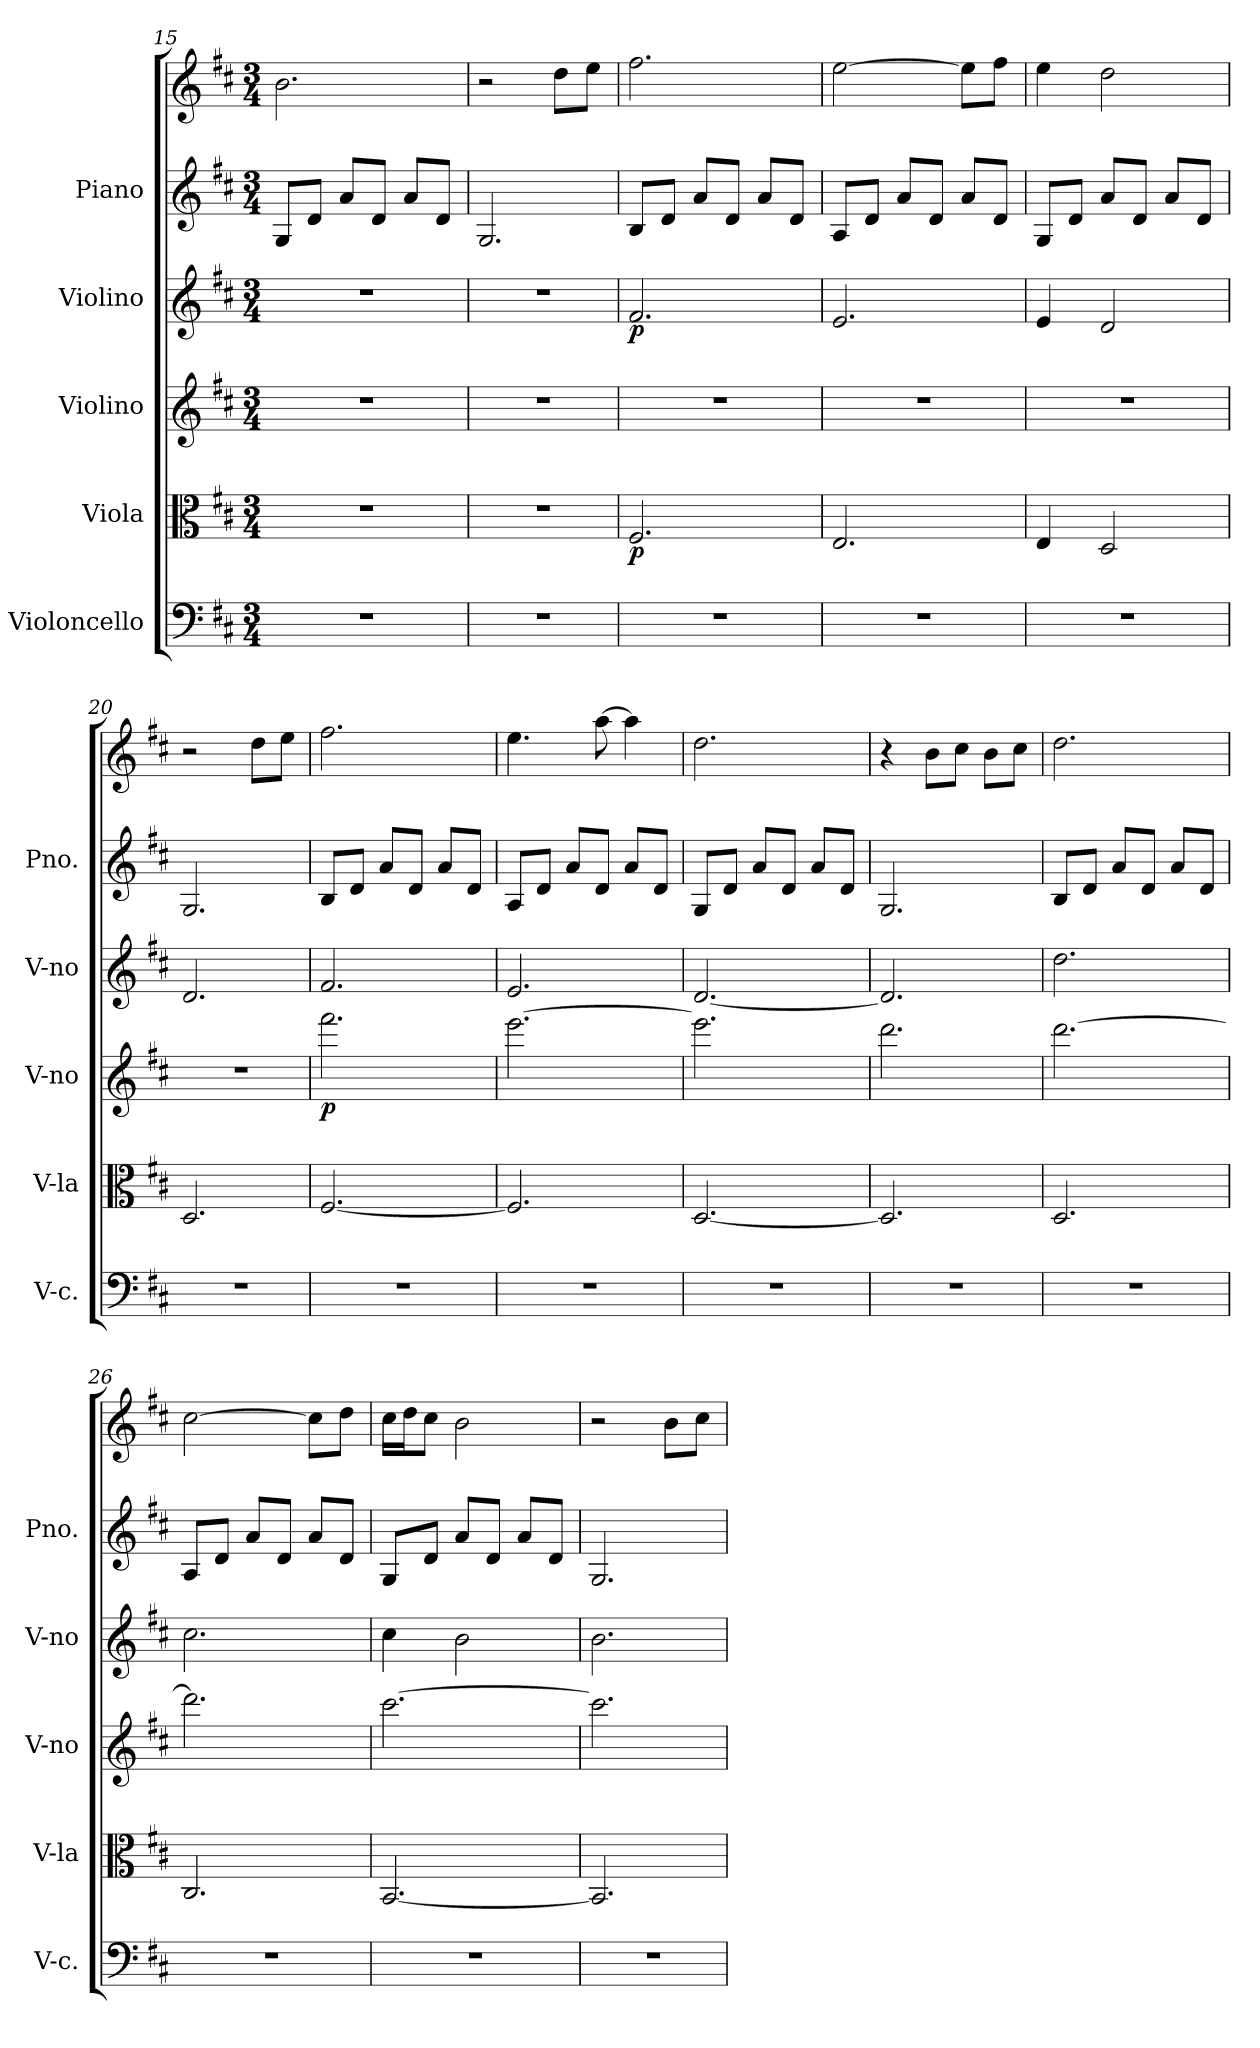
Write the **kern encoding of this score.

**kern	**kern	**dynam	**kern	**dynam	**kern	**dynam	**kern	**kern
*part5	*part4	*part4	*part3	*part3	*part2	*part2	*part1	*part1
*staff6	*staff5	*staff5	*staff4	*staff4	*staff3	*staff3	*staff2	*staff1
*I"Violoncello	*I"Viola	*	*I"Violino	*	*I"Violino	*	*I"Piano	*
*I'V-c.	*I'V-la	*	*I'V-no	*	*I'V-no	*	*I'Pno.	*
*clefF4	*clefC3	*	*clefG2	*	*clefG2	*	*clefG2	*clefG2
*k[f#c#]	*k[f#c#]	*	*k[f#c#]	*	*k[f#c#]	*	*k[f#c#]	*k[f#c#]
*M3/4	*M3/4	*	*M3/4	*	*M3/4	*	*M3/4	*M3/4
=15	=15	=15	=15	=15	=15	=15	=15	=15
2.r	2.r	.	2.r	.	2.r	.	8G/L	2.b\
.	.	.	.	.	.	.	8d/J	.
.	.	.	.	.	.	.	8a/L	.
.	.	.	.	.	.	.	8d/J	.
.	.	.	.	.	.	.	8a/L	.
.	.	.	.	.	.	.	8d/J	.
=16	=16	=16	=16	=16	=16	=16	=16	=16
2.r	2.r	.	2.r	.	2.r	.	2.G/	2r
.	.	.	.	.	.	.	.	8dd\L
.	.	.	.	.	.	.	.	8ee\J
=17	=17	=17	=17	=17	=17	=17	=17	=17
!	!	!LO:DY:b	!	!	!	!LO:DY:b	!	!
2.r	2.F#/	p	2.r	.	2.f#/	p	8B/L	2.ff#\
.	.	.	.	.	.	.	8d/J	.
.	.	.	.	.	.	.	8a/L	.
.	.	.	.	.	.	.	8d/J	.
.	.	.	.	.	.	.	8a/L	.
.	.	.	.	.	.	.	8d/J	.
=18	=18	=18	=18	=18	=18	=18	=18	=18
2.r	2.E/	.	2.r	.	2.e/	.	8A/L	[2ee\
.	.	.	.	.	.	.	8d/J	.
.	.	.	.	.	.	.	8a/L	.
.	.	.	.	.	.	.	8d/J	.
.	.	.	.	.	.	.	8a/L	8ee\L]
.	.	.	.	.	.	.	8d/J	8ff#\J
!!LO:PB:g=z
=19	=19	=19	=19	=19	=19	=19	=19	=19
2.r	4E/	.	2.r	.	4e/	.	8G/L	4ee\
.	.	.	.	.	.	.	8d/J	.
.	2D/	.	.	.	2d/	.	8a/L	2dd\
.	.	.	.	.	.	.	8d/J	.
.	.	.	.	.	.	.	8a/L	.
.	.	.	.	.	.	.	8d/J	.
=20	=20	=20	=20	=20	=20	=20	=20	=20
2.r	2.D/	.	2.r	.	2.d/	.	2.G/	2r
.	.	.	.	.	.	.	.	8dd\L
.	.	.	.	.	.	.	.	8ee\J
=21	=21	=21	=21	=21	=21	=21	=21	=21
!	!	!	!	!LO:DY:b	!	!	!	!
2.r	[2.F#/	.	2.fff#\	p	2.f#/	.	8B/L	2.ff#\
.	.	.	.	.	.	.	8d/J	.
.	.	.	.	.	.	.	8a/L	.
.	.	.	.	.	.	.	8d/J	.
.	.	.	.	.	.	.	8a/L	.
.	.	.	.	.	.	.	8d/J	.
=22	=22	=22	=22	=22	=22	=22	=22	=22
2.r	2.F#/]	.	[2.eee\	.	2.e/	.	8A/L	4.ee\
.	.	.	.	.	.	.	8d/J	.
.	.	.	.	.	.	.	8a/L	.
.	.	.	.	.	.	.	8d/J	[8aa\
.	.	.	.	.	.	.	8a/L	4aa\]
.	.	.	.	.	.	.	8d/J	.
=23	=23	=23	=23	=23	=23	=23	=23	=23
2.r	[2.D/	.	2.eee\]	.	[2.d/	.	8G/L	2.dd\
.	.	.	.	.	.	.	8d/J	.
.	.	.	.	.	.	.	8a/L	.
.	.	.	.	.	.	.	8d/J	.
.	.	.	.	.	.	.	8a/L	.
.	.	.	.	.	.	.	8d/J	.
=24	=24	=24	=24	=24	=24	=24	=24	=24
2.r	2.D/]	.	2.ddd\	.	2.d/]	.	2.G/	4r
.	.	.	.	.	.	.	.	8b\L
.	.	.	.	.	.	.	.	8cc#\J
.	.	.	.	.	.	.	.	8b\L
.	.	.	.	.	.	.	.	8cc#\J
!!LO:LB:g=z
=25	=25	=25	=25	=25	=25	=25	=25	=25
2.r	2.D/	.	[2.ddd\	.	2.dd\	.	8B/L	2.dd\
.	.	.	.	.	.	.	8d/J	.
.	.	.	.	.	.	.	8a/L	.
.	.	.	.	.	.	.	8d/J	.
.	.	.	.	.	.	.	8a/L	.
.	.	.	.	.	.	.	8d/J	.
=26	=26	=26	=26	=26	=26	=26	=26	=26
2.r	2.C#/	.	2.ddd\]	.	2.cc#\	.	8A/L	[2cc#\
.	.	.	.	.	.	.	8d/J	.
.	.	.	.	.	.	.	8a/L	.
.	.	.	.	.	.	.	8d/J	.
.	.	.	.	.	.	.	8a/L	8cc#\L]
.	.	.	.	.	.	.	8d/J	8dd\J
=27	=27	=27	=27	=27	=27	=27	=27	=27
2.r	[2.BB/	.	[2.ccc#\	.	4cc#\	.	8G/L	16cc#\LL
.	.	.	.	.	.	.	.	16dd\J
.	.	.	.	.	.	.	8d/J	8cc#\J
.	.	.	.	.	2b\	.	8a/L	2b\
.	.	.	.	.	.	.	8d/J	.
.	.	.	.	.	.	.	8a/L	.
.	.	.	.	.	.	.	8d/J	.
=28	=28	=28	=28	=28	=28	=28	=28	=28
2.r	2.BB/]	.	2.ccc#\]	.	2.b\	.	2.G/	2r
.	.	.	.	.	.	.	.	8b\L
.	.	.	.	.	.	.	.	8cc#\J
=	=	=	=	=	=	=	=	=
*-	*-	*-	*-	*-	*-	*-	*-	*-
